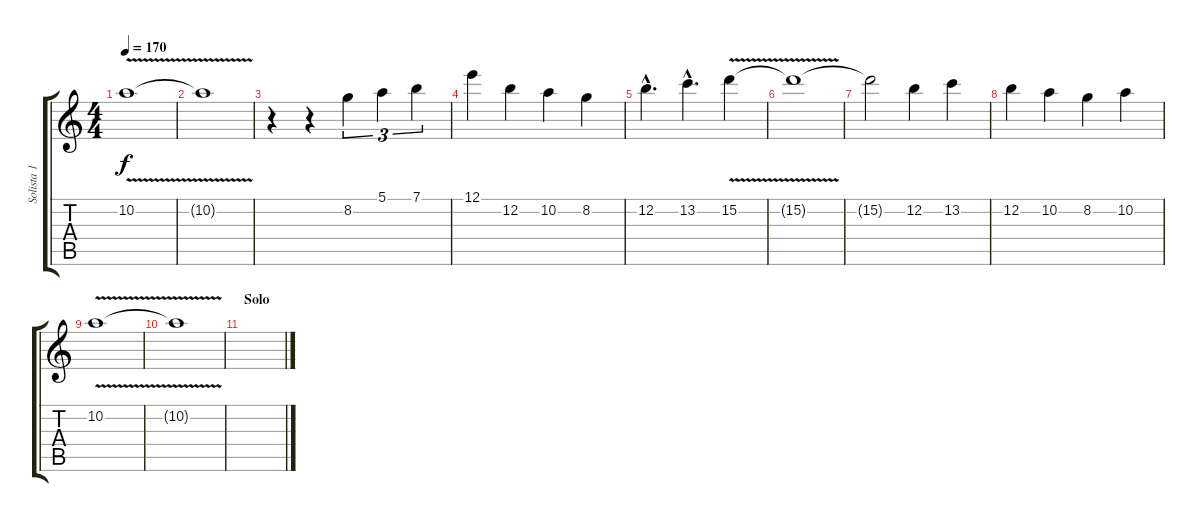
\track ("Solista 1" "Solista 1") {instrument distortionguitar}
\staff {score tabs}
\tuning (E4 B3 G3 D3 A2 E2) {hide}
\ts (4 4)
\tempo 170
\clef g2
\ks c
10.2{v}.1{dy f} |
10.2{t}.1 |
r.4 r.4 8.2.4{tu (3 2)} 5.1.4{tu (3 2)} 7.1.4{tu (3 2)} |
12.1.4 12.2.4 10.2.4 8.2.4 |
12.2{hac}.4{d} 13.2{hac}.4{d} 15.2{v}.4 |
15.2{t}.1 |
15.2{t}.2 12.2.4 13.2.4 |
12.2.4 10.2.4 8.2.4 10.2.4 |
10.2{v}.1 |
10.2{t}.1 |
\section ("" "Solo")
